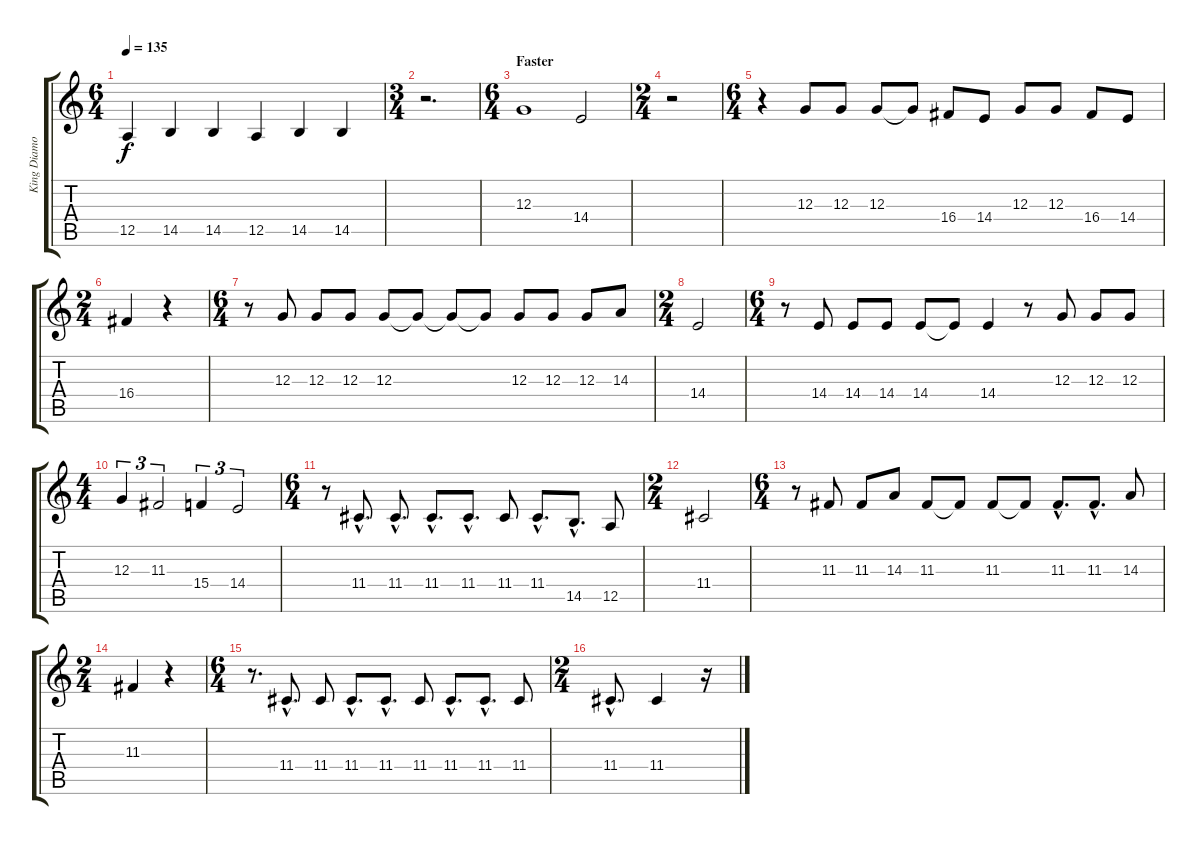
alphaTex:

\track ("King Diamond" "King Diamo") {instrument violin}
\staff {score tabs}
\tuning (E4 B3 G3 D3 A2 E2) {hide}
\ts (6 4)
\tempo 135
\clef g2
\ks c
12.5.4{dy f} 14.5.4 14.5.4 12.5.4 14.5.4 14.5.4 |
\ts (3 4)
r.2{d} |
\ts (6 4)
\section ("" "Faster")
12.3.1 14.4.2 |
\ts (2 4)
r.2 |
\ts (6 4)
r.4 12.3.8 12.3.8 12.3.8 12.3{t}.8 16.4.8 14.4.8 12.3.8 12.3.8 16.4.8 14.4.8 |
\ts (2 4)
16.4.4 r.4 |
\ts (6 4)
r.8 12.3.8 12.3.8 12.3.8 12.3.8 12.3{t}.8 12.3{t}.8 12.3{t}.8 12.3.8 12.3.8 12.3.8 14.3.8 |
\ts (2 4)
14.4.2 |
\ts (6 4)
r.8 14.4.8 14.4.8 14.4.8 14.4.8 14.4{t}.8 14.4.4 r.8 12.3.8 12.3.8 12.3.8 |
\ts (4 4)
12.3.4{tu (3 2)} 11.3.2{tu (3 2)} 15.4.4{tu (3 2)} 14.4.2{tu (3 2)} |
\ts (6 4)
r.8 11.4{hac}.8{d} 11.4{hac}.8{d} 11.4{hac}.8{d} 11.4{hac}.8{d} 11.4.8 11.4{hac}.8{d} 14.5{hac}.8{d} 12.5.8 |
\ts (2 4)
11.4.2 |
\ts (6 4)
r.8 11.3.8 11.3.8 14.3.8 11.3.8 11.3{t}.8 11.3.8 11.3{t}.8 11.3{hac}.8{d} 11.3{hac}.8{d} 14.3.8 |
\ts (2 4)
11.3.4 r.4 |
\ts (6 4)
r.8{d} 11.4{hac}.8{d} 11.4.8 11.4{hac}.8{d} 11.4{hac}.8{d} 11.4.8 11.4{hac}.8{d} 11.4{hac}.8{d} 11.4.8 |
\ts (2 4)
11.4{hac}.8{d} 11.4.4 r.16
